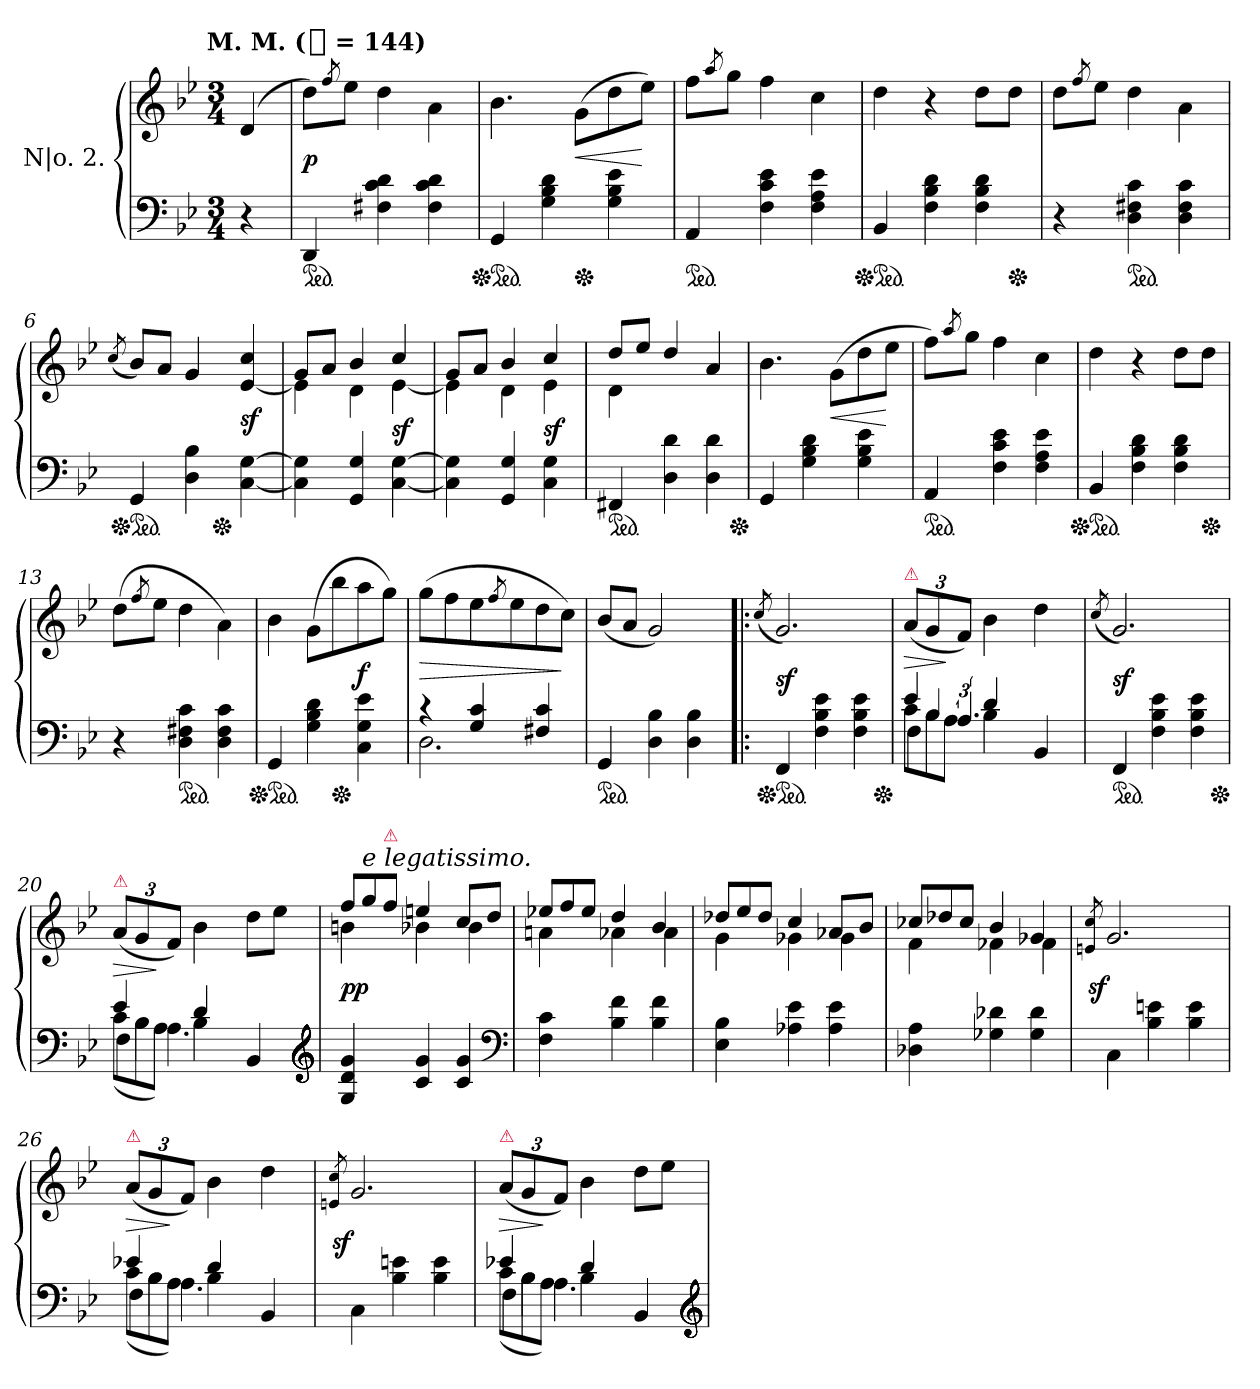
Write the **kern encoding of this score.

**kern	**kern	**dynam
*part1	*part1	*part1
*staff2	*staff1	*staff1/2
*I"N|o. 2.	*	*
*clefF4	*clefG2	*
*k[b-e-]	*k[b-e-]	*
!!LO:TX:omd:t=M. M. ([quarter] = 144)
*M3/4	*M3/4	*
*MM144	*MM144	*
=	=	=
4r	(>4d	.
=1	=1	=1
*ped	*	*
4DD	8ddL)	p
.	8qff/	.
.	8ee-J	.
4F#X 4c 4d	4dd	.
4F# 4c 4d	4a\	.
=2	=2	=2
*Xped	*	*
*ped	*	*
4GG	4.b-	.
4G 4B- 4d	.	.
*Xped	*	*
.	(>8gL	<
4G 4B- 4e-	8dd	.
.	8ee-J)	[
=3	=3	=3
*ped	*	*
4AA	8ffL	.
.	8qaa/	.
.	8ggJ	.
4F 4c 4e-	4ff	.
4F 4A 4e-	4cc	.
=4	=4	=4
*Xped	*	*
*ped	*	*
4BB-	4dd	.
4F 4B- 4d	4r	.
4F 4B- 4d	8ddL	.
*Xped	*	*
.	8ddJ	.
=5	=5	=5
4r	8ddL	.
.	8qff/	.
.	8ee-J	.
*ped	*	*
4D 4F#X 4c	4dd	.
4D 4F# 4c	4a\	.
=6	=6	=6
.	(<8qcc/	.
*	*^	*
*Xped	*	*	*
*ped	*	*	*
4GG	8b-L)	4.ryy	.
.	8aJ	.	.
4D 4B-	4g	.	.
*Xped	*	*	*
.	.	4.ryy	.
[4C [4G	[4e- 4cc	.	sf
=7	=7	=7	=7
4C] 4G]	8gL	4e-]	.
.	8aJ	.	.
4GG 4G	4b-	4d	.
[4C [4G	4cc	[4e-	sf
=8	=8	=8	=8
4C] 4G]	8gL	4e-]	.
.	8aJ	.	.
4GG 4G	4b-	4d	.
4C 4G	4cc	4e-	sf
=9	=9	=9	=9
*ped	*	*	*
4FF#X	8ddL	4d	.
.	8ee-J	.	.
4D 4d	4dd/	4rcyy	.
4D 4d	4a/	4rcyy	.
*Xped	*	*	*
*	*v	*v	*
=10	=10	=10
4GG	4.b-	.
4G 4B- 4d	.	.
.	(>8gL	<
4G 4B- 4e-	8dd	.
.	8ee-J	[
=11	=11	=11
*ped	*	*
4AA	8ffL)	.
.	8qaa/	.
.	8ggJ	.
4F 4c 4e-	4ff	.
4F 4A 4e-	4cc	.
=12	=12	=12
*Xped	*	*
*ped	*	*
4BB-	4dd	.
4F 4B- 4d	4r	.
4F 4B- 4d	8ddL	.
*Xped	*	*
.	8ddJ	.
=13	=13	=13
4r	(>8ddL	.
.	8qff/	.
.	8ee-J	.
*ped	*	*
4D 4F#X 4c	4dd	.
4D 4F# 4c	4a\)	.
=14	=14	=14
*Xped	*	*
*ped	*	*
4GG	4b-	.
4G 4B- 4d	(>8gL	.
*Xped	*	*
.	8bb-	.
4C 4G 4e-	8aa	f
.	8ggJ)	.
=15	=15	=15
*^	*	*
4rc	2.D	(>8ggL	>
.	.	8ff	.
4G 4c	.	8ee-	.
.	.	8qff/	.
.	.	8ee-	.
4F#X 4c	.	8dd	.
.	.	8ccJ)	]
*v	*v	*	*
=16	=16	=16
*ped	*	*
4GG	(<8b-L	.
.	8aJ	.
4D 4B-	2g)	.
4D 4B-	.	.
=17!|:	=17!|:	=17!|:
.	(<8qcc/	.
*Xped	*	*
*ped	*	*
4FF	2.g)	sf
4F 4B- 4e-	.	.
4F 4B- 4e-	.	.
*Xped	*	*
=18	=18	=18
*^	*	*
*	*^	*	*
*	*	*Xtuplet	*	*
*	*^	*^	*	*
*	*	*	*	*	*	*
!	!	!	!	!	!LO:TX:a:color=crimson:t=⚠	!
4e-	6ryy	12ryy	12cL	4F\	(<12aL	>
.	.	6B-/	12B-	.	12g	.
.	6.A/	.	12AJ	.	12fJ)	]
4d	.	2ryy	4B-\	4rEEyy	4b-	.
.	6.ryy	.	.	.	.	.
4BB-	.	.	4reyy	4rCCyy	4dd	.
*	*tuplet	*	*	*	*	*
.	12ryy	.	.	.	.	.
*v	*v	*v	*v	*v	*	*
=19	=19	=19
.	(<8qcc/	.
*ped	*	*
4FF	2.g)	sf
4F 4B- 4e-	.	.
4F 4B- 4e-	.	.
*Xped	*	*
=20	=20	=20
*^	*	*
*	*Xtuplet	*	*
*^	*^	*	*
*	*	*^	*	*	*
!	!	!	!	!	!LO:TX:a:color=crimson:t=⚠	!
4e-	6ryy	12ryy	(>12cL	4F\	(<12aL	>
.	.	6B-\	12B-	.	12g	.
.	6.A\	.	12AJ)	.	12fJ)	]
4d	.	2ryy	4B-\	4rEEyy	4b-	.
.	6.ryy	.	.	.	.	.
4BB-	.	.	4reyy	4rCCyy	8ddL	.
.	.	.	.	.	8ee-J	.
.	12ryy	.	.	.	.	.
*v	*v	*v	*v	*v	*	*
*clefG2	*	*
=21	=21	=21
*	*Xtuplet	*
*	*^	*
4G 4d 4g	12ffL	4bn	pp
!	!LO:TX:a:i:t=e legatissimo.	!	!
.	12gg	.	.
!	!LO:TX:a:color=crimson:t=⚠	!	!
.	12ffJ	.	.
4c 4g	4een	4b-X	.
4c 4g	8ccL	4b-	.
.	8ddJ	.	.
*clefF4	*	*	*
=22	=22	=22	=22
4F 4c	12ee-XL	4an	.
.	12ff	.	.
.	12ee-J	.	.
4B- 4f	4dd	4a-X	.
4B- 4f	4b-	4a-	.
=23	=23	=23	=23
4E- 4B-	12dd-XL	4g	.
.	12ee-	.	.
.	12dd-J	.	.
4A-X 4e-	4cc	4g-X	.
4A- 4e-	8a-XL	4g-	.
.	8b-J	.	.
=24	=24	=24	=24
4D-X 4A	12cc-XL	4f	.
.	12dd-X	.	.
.	12cc-J	.	.
4G-X 4d-X	4b-	4f-X	.
4G- 4d-	4g-X	4f-	.
*	*v	*v	*
=25	=25	=25
.	8qen/ 8qcc/	.
!	!	!LO:DY:rj
4C\	2.g	sf
4B- 4en	.	.
4B- 4e	.	.
=26	=26	=26
*^	*	*
*	*^	*	*
*	*	*^	*	*
*	*	*	*^	*	*
*	*	*	*	*	*tuplet	*
!	!	!	!	!	!LO:TX:a:color=crimson:t=⚠	!
4e-X	6ryy	12ryy	(>12cL	4F\	(<12aL	>
.	.	6B-\	12B-	.	12g	.
.	6.A\	.	12AJ)	.	12fJ)	]
4d	.	2ryy	4B-\	4rEEyy	4b-	.
.	6.ryy	.	.	.	.	.
4BB-	.	.	4reyy	4rCCyy	4dd	.
.	12ryy	.	.	.	.	.
*v	*v	*v	*v	*v	*	*
=27	=27	=27
.	8qen/ 8qcc/	.
!	!	!LO:DY:rj
4C\	2.g	sf
4B- 4en	.	.
4B- 4e	.	.
=28	=28	=28
*^	*	*
*	*^	*	*
*	*	*^	*	*
*	*	*	*^	*	*
!	!	!	!	!	!LO:TX:a:color=crimson:t=⚠	!
4e-X	6ryy	12ryy	(>12cL	4F\	(<12aL	>
.	.	6B-\	12B-	.	12g	.
.	6.A\	.	12AJ)	.	12fJ)	]
4d	.	2ryy	4B-\	4rEEyy	4b-	.
.	6.ryy	.	.	.	.	.
4BB-	.	.	4reyy	4rCCyy	8ddL	.
.	.	.	.	.	8ee-J	.
.	12ryy	.	.	.	.	.
*v	*v	*v	*v	*v	*	*
*clefG2	*	*
=	=	=
*-	*-	*-
